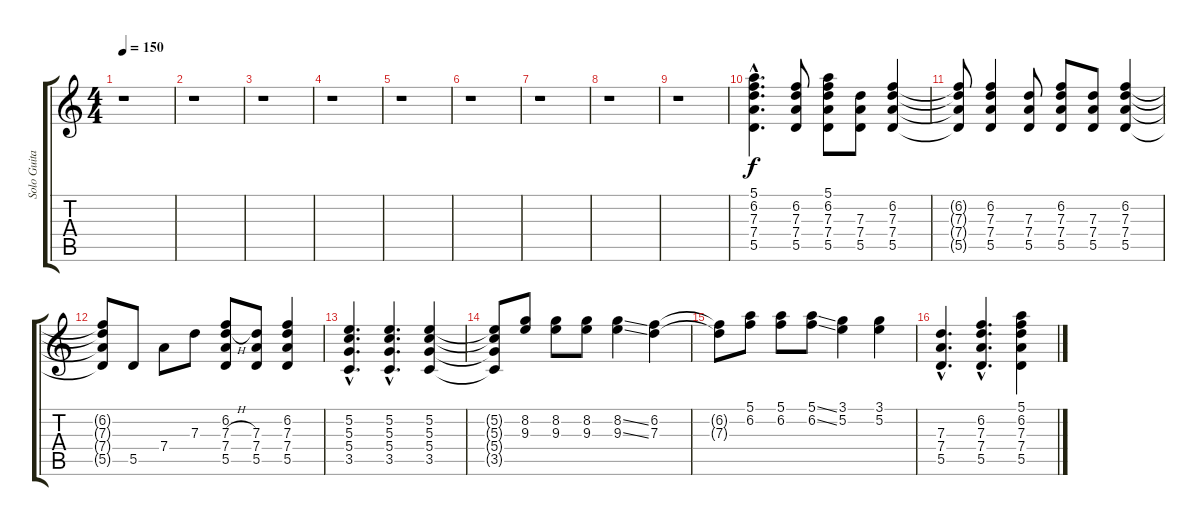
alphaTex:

\track ("Solo Guitar" "Solo Guita") {instrument overdrivenguitar}
\staff {score tabs}
\tuning (E4 B3 G3 D3 A2 E2) {hide}
\ts (4 4)
\tempo 150
\clef g2
\ks c
r.1{dy f} |
r.1 |
r.1 |
r.1 |
r.1 |
r.1 |
r.1 |
r.1 |
r.1 |
(5.1{hac} 6.2{hac} 7.3{hac} 7.4{hac} 5.5{hac}).4{d} (6.2 7.3 7.4 5.5).8 (5.1 6.2 7.3 7.4 5.5).8 (7.3 7.4 5.5).8 (6.2 7.3 7.4 5.5).4 |
(6.2{t} 7.3{t} 7.4{t} 5.5{t}).8 (6.2 7.3 7.4 5.5).4 (7.3 7.4 5.5).8 (6.2 7.3 7.4 5.5).8 (7.3 7.4 5.5).8 (6.2 7.3 7.4 5.5).4 |
(6.2{t} 7.3{t} 7.4{t} 5.5{t}).8 5.5.8 7.4.8 7.3.8 (6.2 7.3{h} 7.4 5.5).8 (7.3 7.4 5.5).8 (6.2 7.3 7.4 5.5).4 |
(5.2{hac} 5.3{hac} 5.4{hac} 3.5{hac}).4{d} (5.2{hac} 5.3{hac} 5.4{hac} 3.5{hac}).4{d} (5.2 5.3 5.4 3.5).4 |
(5.2{t} 5.3{t} 5.4{t} 3.5{t}).8 (8.2 9.3).8 (8.2 9.3).8 (8.2 9.3).8 (8.2{ss} 9.3{ss}).4 (6.2 7.3).4 |
(6.2{t} 7.3{t}).8 (5.1 6.2).8 (5.1 6.2).8 (5.1{ss} 6.2{ss}).8 (3.1 5.2).4 (3.1 5.2).4 |
(7.3{hac} 7.4{hac} 5.5{hac}).4{d} (6.2{hac} 7.3{hac} 7.4{hac} 5.5{hac}).4{d} (5.1 6.2 7.3 7.4 5.5).4
